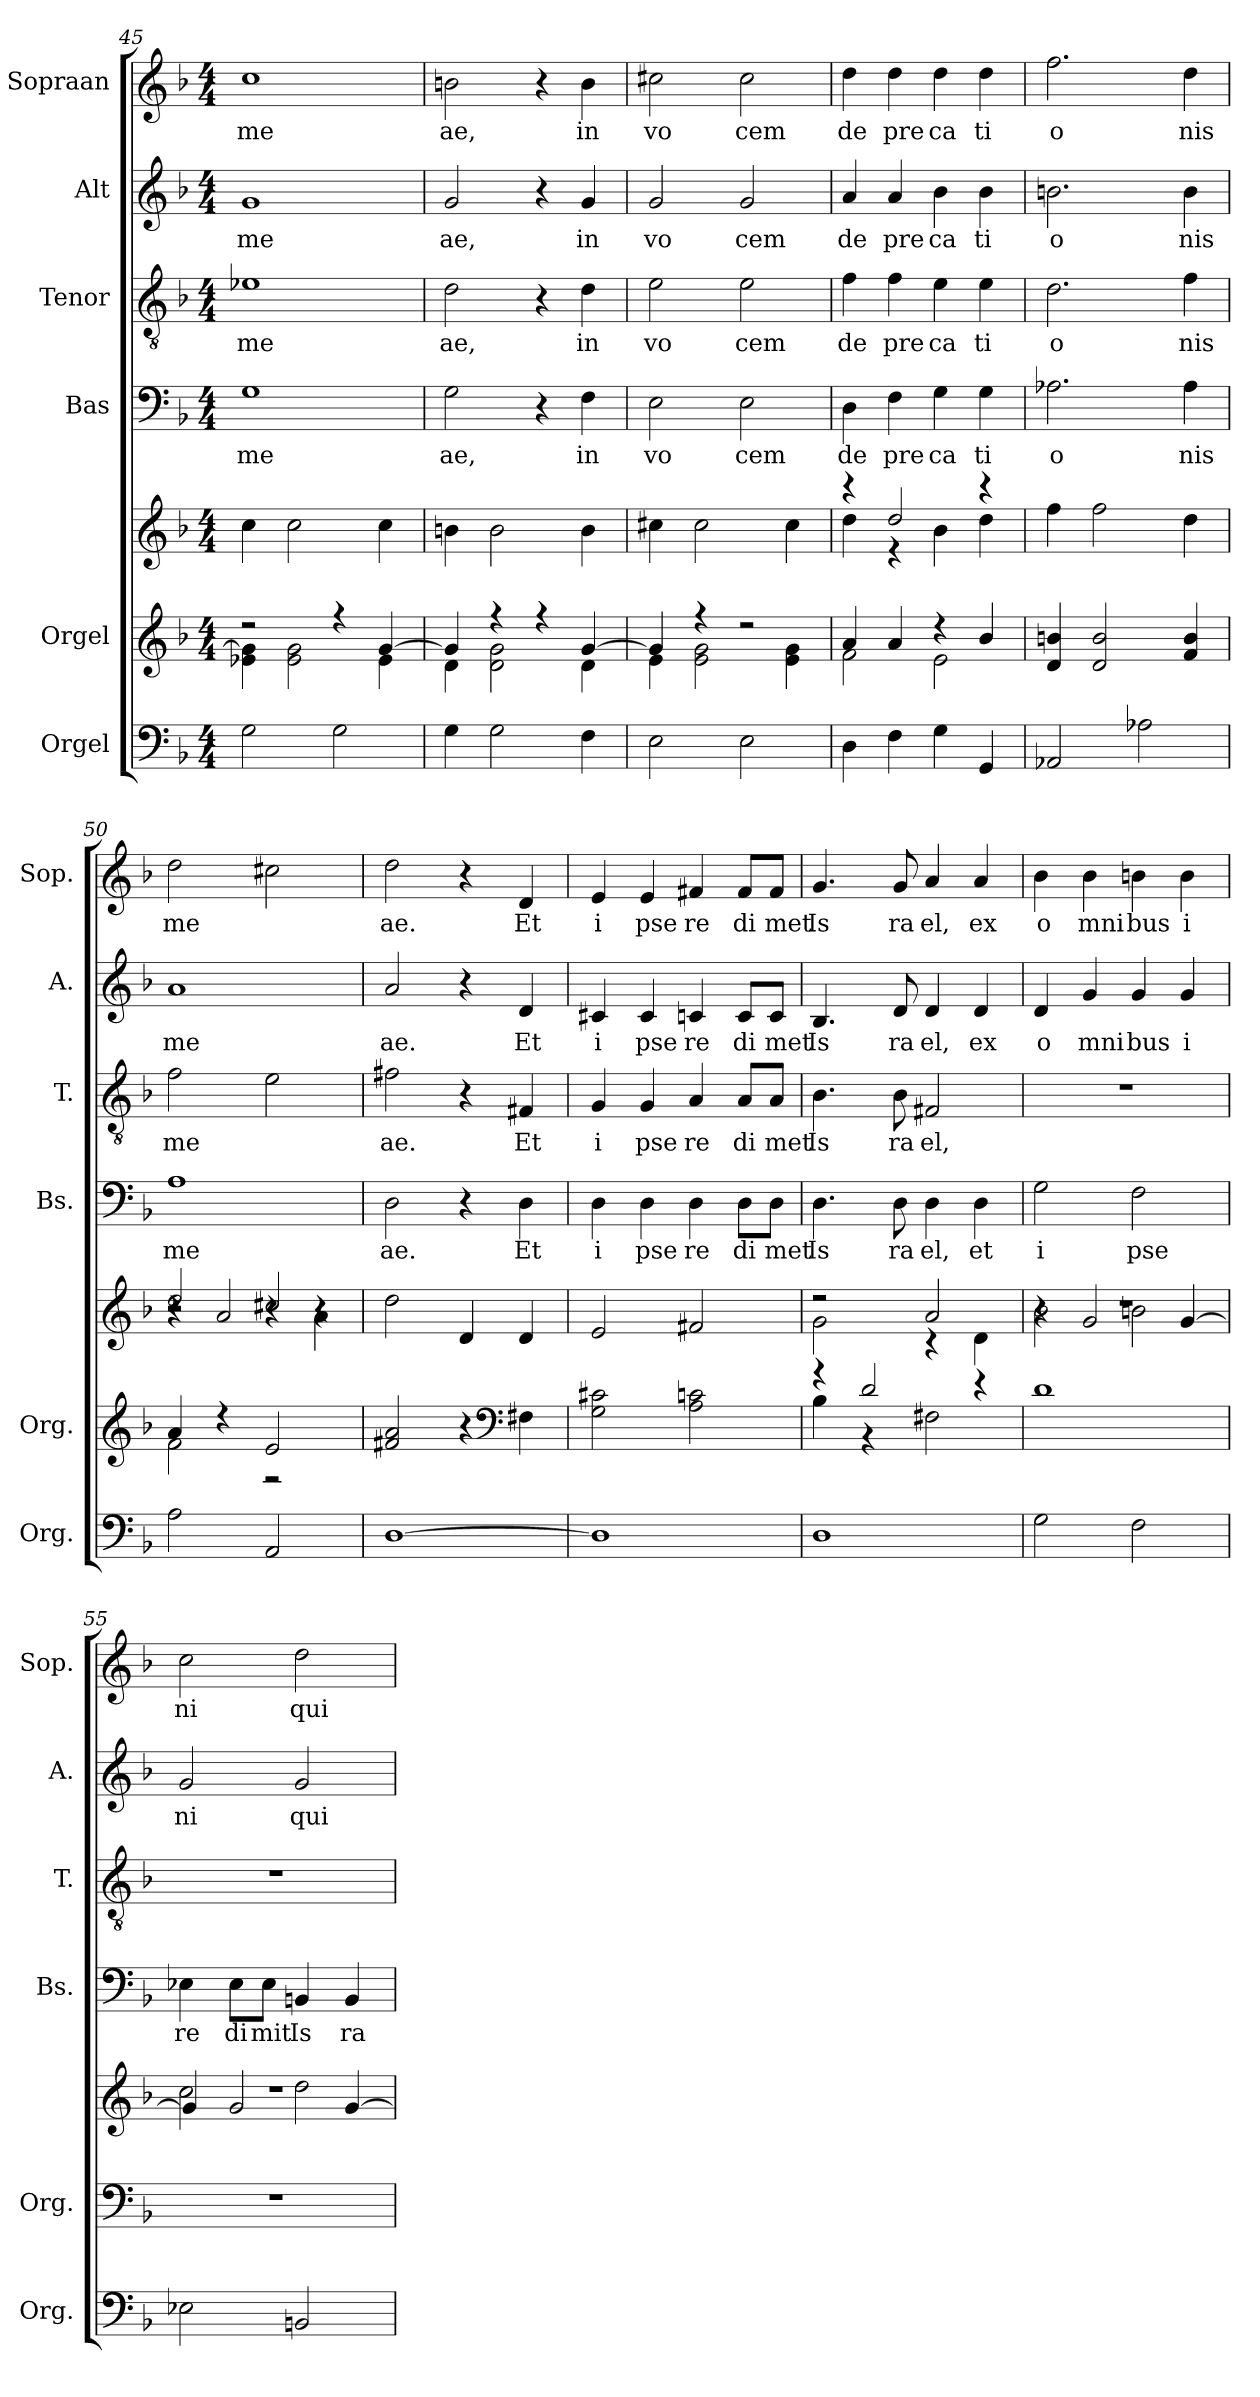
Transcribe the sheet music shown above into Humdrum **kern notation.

**kern	**kern	**kern	**kern	**text	**kern	**text	**kern	**text	**kern	**text
*part6	*part5	*part5	*part4	*part4	*part3	*part3	*part2	*part2	*part1	*part1
*staff7	*staff6	*staff5	*staff4	*staff4	*staff3	*staff3	*staff2	*staff2	*staff1	*staff1
*I"Orgel	*I"Orgel	*	*I"Bas	*	*I"Tenor	*	*I"Alt	*	*I"Sopraan	*
*I'Org.	*I'Org.	*	*I'Bs.	*	*I'T.	*	*I'A.	*	*I'Sop.	*
*clefF4	*clefG2	*clefG2	*clefF4	*	*clefGv2	*	*clefG2	*	*clefG2	*
*k[b-]	*k[b-]	*k[b-]	*k[b-]	*	*k[b-]	*	*k[b-]	*	*k[b-]	*
*M4/4	*M4/4	*M4/4	*M4/4	*	*M4/4	*	*M4/4	*	*M4/4	*
=45	=45	=45	=45	=45	=45	=45	=45	=45	=45	=45
*	*^	*	*	*	*	*	*	*	*	*
!	!	!	!	!	!LO:LY:b	!	!LO:LY:b	!	!LO:LY:b	!	!LO:LY:b
2G\	2r	4e-X\ 4g\]	4cc\	1G	me	1e-X	me	1g	me	1cc	me
.	.	2e-\ 2g\	2cc\	.	.	.	.	.	.	.	.
2G\	4r	.	.	.	.	.	.	.	.	.	.
.	[4g/	4e-\	4cc\	.	.	.	.	.	.	.	.
=46	=46	=46	=46	=46	=46	=46	=46	=46	=46	=46	=46
!	!	!	!	!	!LO:LY:b	!	!LO:LY:b	!	!LO:LY:b	!	!LO:LY:b
4G\	4g/]	4d\	4bn\	2G\	ae,	2d\	ae,	2g/	ae,	2bn\	ae,
2G\	4r	2d\ 2g\	2b\	.	.	.	.	.	.	.	.
.	4r	.	.	4r	.	4r	.	4r	.	4r	.
!	!	!	!	!	!LO:LY:b	!	!LO:LY:b	!	!LO:LY:b	!	!LO:LY:b
4F\	[4g/	4d\	4b\	4F\	in	4d\	in	4g/	in	4b\	in
=47	=47	=47	=47	=47	=47	=47	=47	=47	=47	=47	=47
!	!	!	!	!	!LO:LY:b	!	!LO:LY:b	!	!LO:LY:b	!	!LO:LY:b
2E\	4g/]	4e\	4cc#X\	2E\	vo	2e\	vo	2g/	vo	2cc#X\	vo
.	4r	2e\ 2g\	2cc#\	.	.	.	.	.	.	.	.
!	!	!	!	!	!LO:LY:b	!	!LO:LY:b	!	!LO:LY:b	!	!LO:LY:b
2E\	2r	.	.	2E\	cem	2e\	cem	2g/	cem	2cc#\	cem
.	.	4e\ 4g\	4cc#\	.	.	.	.	.	.	.	.
!!LO:LB:g=z
=48	=48	=48	=48	=48	=48	=48	=48	=48	=48	=48	=48
*	*	*	*^	*	*	*	*	*	*	*	*
!	!	!	!	!	!	!LO:LY:b	!	!LO:LY:b	!	!LO:LY:b	!	!LO:LY:b
4D\	4a/	2f\	4r	4dd\	4D\	de	4f\	de	4a/	de	4dd\	de
!	!	!	!	!	!	!LO:LY:b	!	!LO:LY:b	!	!LO:LY:b	!	!LO:LY:b
4F\	4a/	.	2dd/	4r	4F\	pre	4f\	pre	4a/	pre	4dd\	pre
!	!	!	!	!	!	!LO:LY:b	!	!LO:LY:b	!	!LO:LY:b	!	!LO:LY:b
4G\	4r	2e\	.	4b-\	4G\	ca	4e\	ca	4b-\	ca	4dd\	ca
!	!	!	!	!	!	!LO:LY:b	!	!LO:LY:b	!	!LO:LY:b	!	!LO:LY:b
4GG/	4b-/	.	4r	4dd\	4G\	ti	4e\	ti	4b-\	ti	4dd\	ti
*	*v	*v	*	*	*	*	*	*	*	*	*	*
=49	=49	=49	=49	=49	=49	=49	=49	=49	=49	=49	=49
!	!	!	!	!	!LO:LY:b	!	!LO:LY:b	!	!LO:LY:b	!	!LO:LY:b
*	*	*v	*v	*	*	*	*	*	*	*	*
2AA-X/	4d/ 4bn/	4ff\	2.A-X\	o	2.d\	o	2.bn\	o	2.ff\	o
.	2d/ 2b/	2ff\	.	.	.	.	.	.	.	.
2A-X\	.	.	.	.	.	.	.	.	.	.
!	!	!	!	!LO:LY:b	!	!LO:LY:b	!	!LO:LY:b	!	!LO:LY:b
.	4f/ 4b/	4dd\	4A-\	nis	4f\	nis	4b\	nis	4dd\	nis
=50	=50	=50	=50	=50	=50	=50	=50	=50	=50	=50
*	*^	*^	*	*	*	*	*	*	*	*
*	*	*	*	*^	*	*	*	*	*	*	*	*
!	!	!	!	!	!	!	!LO:LY:b	!	!LO:LY:b	!	!LO:LY:b	!	!LO:LY:b
2A\	4a/	2f\	2dd/	2r	4r	1A	me	2f\	me	1a	me	2dd\	me
.	4r	.	.	.	2a/	.	.	.	.	.	.	.	.
2AA/	2e/	2r	2cc#X/	4r	.	.	.	2e\	.	.	.	2cc#X\	.
.	.	.	.	4a\	4r	.	.	.	.	.	.	.	.
*	*v	*v	*	*	*	*	*	*	*	*	*	*	*
=51	=51	=51	=51	=51	=51	=51	=51	=51	=51	=51	=51	=51
!	!	!	!	!	!	!LO:LY:b	!	!LO:LY:b	!	!LO:LY:b	!	!LO:LY:b
*	*	*v	*v	*v	*	*	*	*	*	*	*	*
[1D	2f#X/ 2a/	2dd\	2D\	ae.	2f#X\	ae.	2a/	ae.	2dd\	ae.
.	4r	4d/	4r	.	4r	.	4r	.	4r	.
*	*clefF4	*	*	*	*	*	*	*	*	*
!	!	!	!	!LO:LY:b	!	!LO:LY:b	!	!LO:LY:b	!	!LO:LY:b
.	4F#X\	4d/	4D\	Et	4F#X/	Et	4d/	Et	4d/	Et
=52	=52	=52	=52	=52	=52	=52	=52	=52	=52	=52
!	!	!	!	!LO:LY:b	!	!LO:LY:b	!	!LO:LY:b	!	!LO:LY:b
1D]	2G\ 2c#X\	2e/	4D\	i	4G/	i	4c#X/	i	4e/	i
!	!	!	!	!LO:LY:b	!	!LO:LY:b	!	!LO:LY:b	!	!LO:LY:b
.	.	.	4D\	pse	4G/	pse	4c#/	pse	4e/	pse
!	!	!	!	!LO:LY:b	!	!LO:LY:b	!	!LO:LY:b	!	!LO:LY:b
.	2A\ 2cn\	2f#X/	4D\	re	4A/	re	4cn/	re	4f#X/	re
!	!	!	!	!LO:LY:b	!	!LO:LY:b	!	!LO:LY:b	!	!LO:LY:b
.	.	.	8D\L	di	8A/L	di	8c/L	di	8f#/L	di
!	!	!	!	!LO:LY:b	!	!LO:LY:b	!	!LO:LY:b	!	!LO:LY:b
.	.	.	8D\J	met	8A/J	met	8c/J	met	8f#/J	met
=53	=53	=53	=53	=53	=53	=53	=53	=53	=53	=53
*	*^	*^	*	*	*	*	*	*	*	*
!	!	!	!	!	!	!LO:LY:b	!	!LO:LY:b	!	!LO:LY:b	!	!LO:LY:b
1D	4r	4B-\	2r	2g\	4.D\	Is	4.B-\	Is	4.B-/	Is	4.g/	Is
.	2d/	4r	.	.	.	.	.	.	.	.	.	.
!	!	!	!	!	!	!LO:LY:b	!	!LO:LY:b	!	!LO:LY:b	!	!LO:LY:b
.	.	.	.	.	8D\	ra	8B-\	ra	8d/	ra	8g/	ra
!	!	!	!	!	!	!LO:LY:b	!	!LO:LY:b	!	!LO:LY:b	!	!LO:LY:b
.	.	2F#X\	2a/	4r	4D\	el,	2F#X/	el,	4d/	el,	4a/	el,
!	!	!	!	!	!	!LO:LY:b	!	!	!	!LO:LY:b	!	!LO:LY:b
.	4r	.	.	4d\	4D\	et	.	.	4d/	ex	4a/	ex
*	*v	*v	*	*	*	*	*	*	*	*	*	*
=54	=54	=54	=54	=54	=54	=54	=54	=54	=54	=54	=54
*	*	*	*^	*	*	*	*	*	*	*	*
!	!	!	!	!	!	!LO:LY:b	!	!	!	!LO:LY:b	!	!LO:LY:b
2G\	1d	1r	2b-\	4r	2G\	i	1r	.	4d/	o	4b-\	o
!	!	!	!	!	!	!	!	!	!	!LO:LY:b	!	!LO:LY:b
.	.	.	.	2g/	.	.	.	.	4g/	mni	4b-\	mni
!	!	!	!	!	!	!LO:LY:b	!	!	!	!LO:LY:b	!	!LO:LY:b
2F\	.	.	2bn\	.	2F\	pse	.	.	4g/	bus	4bn\	bus
!	!	!	!	!	!	!	!	!	!	!LO:LY:b	!	!LO:LY:b
.	.	.	.	[4g/	.	.	.	.	4g/	i	4b\	i
!!LO:LB:g=z
=55	=55	=55	=55	=55	=55	=55	=55	=55	=55	=55	=55	=55
!	!	!	!	!	!	!LO:LY:b	!	!	!	!LO:LY:b	!	!LO:LY:b
2E-X\	1r	1r	2cc\	4g/]	4E-X\	re	1r	.	2g/	ni	2cc\	ni
!	!	!	!	!	!	!LO:LY:b	!	!	!	!	!	!
.	.	.	.	2g/	8E-\L	di	.	.	.	.	.	.
!	!	!	!	!	!	!LO:LY:b	!	!	!	!	!	!
.	.	.	.	.	8E-\J	mit	.	.	.	.	.	.
!	!	!	!	!	!	!LO:LY:b	!	!	!	!LO:LY:b	!	!LO:LY:b
2BBn/	.	.	2dd\	.	4BBn/	Is	.	.	2g/	qui	2dd\	qui
!	!	!	!	!	!	!LO:LY:b	!	!	!	!	!	!
.	.	.	.	[4g/	4BB/	ra	.	.	.	.	.	.
*	*	*v	*v	*v	*	*	*	*	*	*	*	*
=	=	=	=	=	=	=	=	=	=	=
*-	*-	*-	*-	*-	*-	*-	*-	*-	*-	*-
